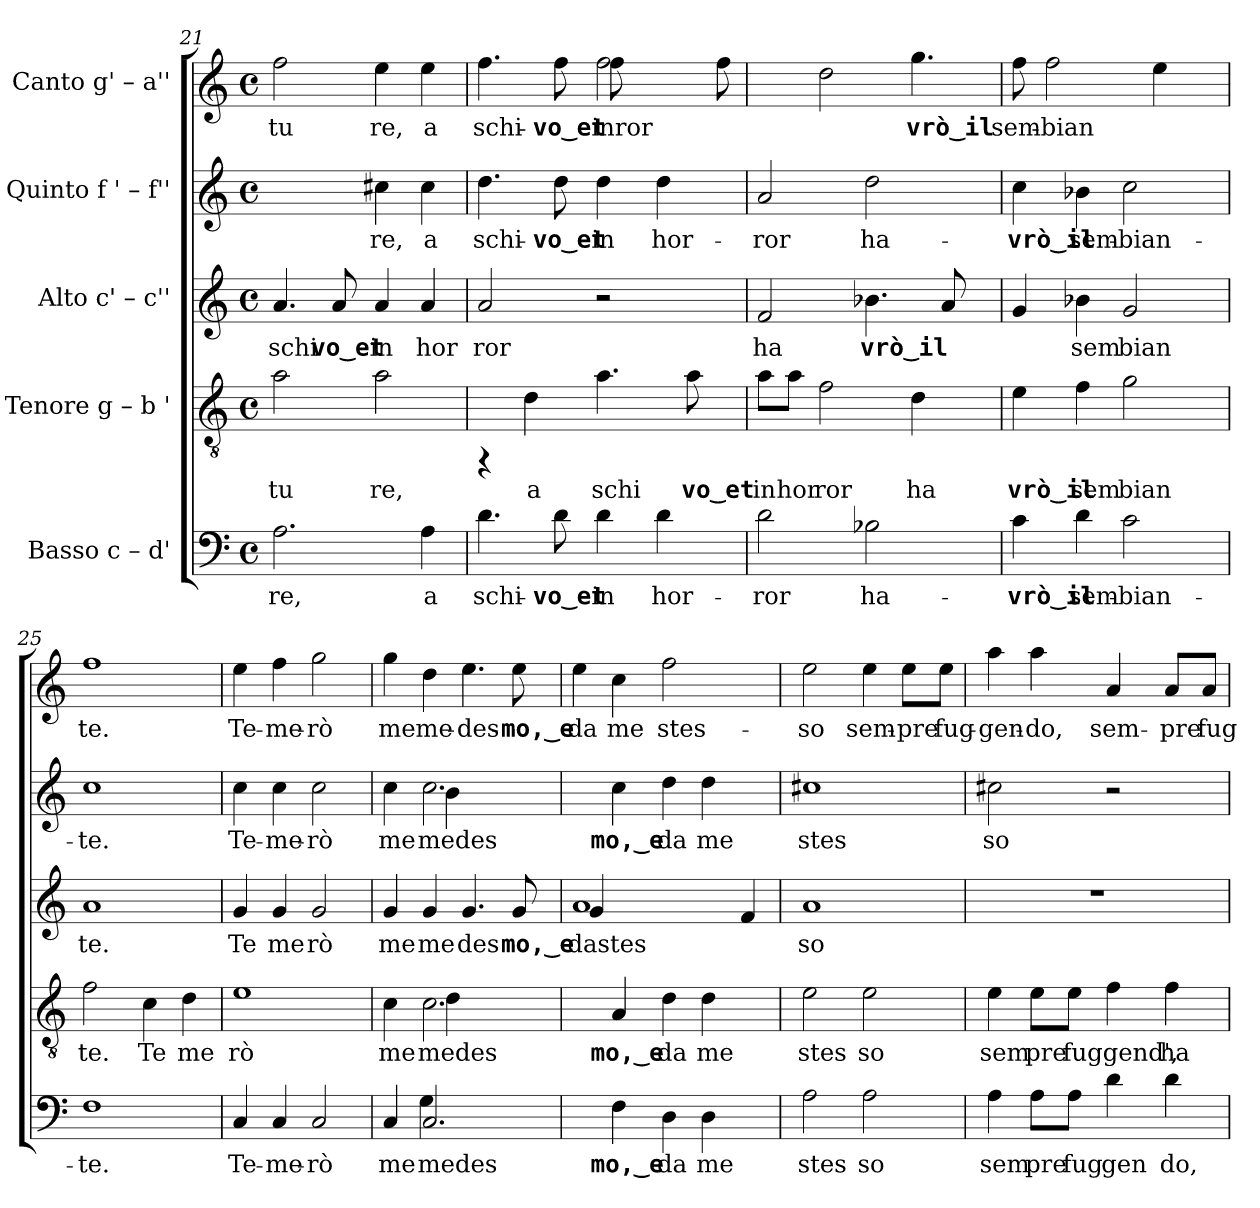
**kern	**text	**kern	**text	**kern	**text	**kern	**text	**kern	**text
*part5	*part5	*part4	*part4	*part3	*part3	*part2	*part2	*part1	*part1
*staff5	*staff5	*staff4	*staff4	*staff3	*staff3	*staff2	*staff2	*staff1	*staff1
*I"Basso  c – d'	*	*I"Tenore  g – b '	*	*I"Alto  c' – c''	*	*I"Quinto  f ' – f''	*	*I"Canto  g' – a''	*
*clefF4	*	*clefGv2	*	*clefG2	*	*clefG2	*	*clefG2	*
*k[]	*	*k[]	*	*k[]	*	*k[]	*	*k[]	*
*C:	*	*C:	*	*C:	*	*C:	*	*C:	*
*M4/4	*	*M4/4	*	*M4/4	*	*M4/4	*	*M4/4	*
*met(c)	*	*met(c)	*	*met(c)	*	*met(c)	*	*met(c)	*
=21	=21	=21	=21	=21	=21	=21	=21	=21	=21
!	!LO:LY:b:rj	!	!LO:LY:b:rj	!	!LO:LY:b:rj	!	!	!	!LO:LY:b:rj
2.A\	re,	2a\	tu	4.a/	schi	2ryy	.	2ff\	tu
!	!	!	!	!	!LO:LY:b:rj	!	!	!	!
.	.	.	.	8a/	vo‿et	.	.	.	.
!	!	!	!LO:LY:b:rj	!	!LO:LY:b:rj	!	!LO:LY:b:rj	!	!LO:LY:b:rj
.	.	2a\	re,	4a/	in	4cc#X\	re,	4ee\	re,
!	!LO:LY:b:rj	!	!	!	!LO:LY:b:rj	!	!LO:LY:b:rj	!	!LO:LY:b:rj
4A\	a	.	.	4a/	hor	4cc#\	a	4ee\	a
!!LO:PB:g=z
=22	=22	=22	=22	=22	=22	=22	=22	=22	=22
!	!LO:LY:b:rj	!	!	!	!LO:LY:b:rj	!	!LO:LY:b:rj	!	!LO:LY:b:rj
*	*	*	*	*	*	*	*	*^	*
4.d\	schi-	4rFF	.	2a/	ror	4.dd\	schi-	4.ff\	2ryy	schi-
!	!	!	!LO:LY:b:rj	!	!	!	!	!	!	!
.	.	4d\	a	.	.	.	.	.	.	.
!	!LO:LY:b:rj	!	!	!	!	!	!LO:LY:b:rj	!	!	!LO:LY:b:rj
8d\	-vo‿et	.	.	.	.	8dd\	-vo‿et	8ff\	.	-vo‿et
!	!LO:LY:b:rj	!	!LO:LY:b:rj	!	!	!	!LO:LY:b:rj	!	!	!LO:LY:b:rj
4d\	in	4.a\	schi	2r	.	4dd\	in	2ff\	8ff\	inror
.	.	.	.	.	.	.	.	.	2ryy	.
!	!LO:LY:b:rj	!	!	!	!	!	!LO:LY:b:rj	!	!	!
4d\	hor-	.	.	.	.	4dd\	hor-	.	.	.
!	!	!	!LO:LY:b:rj	!	!	!	!	!	!	!
.	.	8a\	vo‿et	.	.	.	.	.	.	.
!	!	!	!	!	!	!	!	!	!	!LO:LY:b:rj
8ryy	.	8ryy	.	8ryy	.	8ryy	.	8ff\	.	.
*	*	*	*	*	*	*	*	*v	*v	*
=23	=23	=23	=23	=23	=23	=23	=23	=23	=23
!	!LO:LY:b:rj	!	!LO:LY:b:rj	!	!LO:LY:b:rj	!	!LO:LY:b:rj	!	!
2d\	-ror	8a\L	in	2f/	ha	2a/	-ror	4ryy	.
!	!	!	!LO:LY:b:rj	!	!	!	!	!	!
.	.	8a\J	hor	.	.	.	.	.	.
!	!	!	!LO:LY:b:rj	!	!	!	!	!	!
.	.	2f\	ror	.	.	.	.	2dd\	.
!	!LO:LY:b:rj	!	!	!	!LO:LY:b:rj	!	!LO:LY:b:rj	!	!
2B-X\	ha-	.	.	4.b-X\	vrò‿il	2dd\	ha-	.	.
!	!	!	!LO:LY:b:rj	!	!	!	!	!	!LO:LY:b:rj
.	.	4d\	ha	.	.	.	.	4.gg\	vrò‿il
!	!	!	!	!	!LO:LY:b:rj	!	!	!	!
.	.	.	.	8a/	.	.	.	.	.
8ryy	.	8ryy	.	8ryy	.	8ryy	.	.	.
=24	=24	=24	=24	=24	=24	=24	=24	=24	=24
!	!LO:LY:b:rj	!	!LO:LY:b:rj	!	!LO:LY:b:rj	!	!LO:LY:b:rj	!	!LO:LY:b:rj
4c\	-vrò‿il	4e\	vrò‿il	4g/	.	4cc\	-vrò‿il	8ff\	sem-
!	!	!	!	!	!	!	!	!	!LO:LY:b:rj
.	.	.	.	.	.	.	.	2ff\	-bian-
!	!LO:LY:b:rj	!	!LO:LY:b:rj	!	!LO:LY:b:rj	!	!LO:LY:b:rj	!	!
4d\	sem-	4f\	sem	4b-X\	sem	4b-X\	sem-	.	.
!	!LO:LY:b:rj	!	!LO:LY:b:rj	!	!LO:LY:b:rj	!	!LO:LY:b:rj	!	!
2c\	-bian-	2g\	bian	2g/	bian	2cc\	-bian-	.	.
!	!	!	!	!	!	!	!	!	!LO:LY:b:rj
.	.	.	.	.	.	.	.	4ee\	--
.	.	.	.	.	.	.	.	8ryy	.
=25	=25	=25	=25	=25	=25	=25	=25	=25	=25
!	!LO:LY:b:rj	!	!LO:LY:b:rj	!	!LO:LY:b:rj	!	!LO:LY:b:rj	!	!LO:LY:b:rj
1F	-te.	2f\	te.	1a	te.	1cc	-te.	1ff	-te.
!	!	!	!LO:LY:b:rj	!	!	!	!	!	!
.	.	4c\	Te	.	.	.	.	.	.
!	!	!	!LO:LY:b:rj	!	!	!	!	!	!
.	.	4d\	me	.	.	.	.	.	.
=26	=26	=26	=26	=26	=26	=26	=26	=26	=26
!	!LO:LY:b:rj	!	!LO:LY:b:rj	!	!LO:LY:b:rj	!	!LO:LY:b:rj	!	!LO:LY:b:rj
4C/	Te-	1e	rò	4g/	Te	4cc\	Te-	4ee\	Te-
!	!LO:LY:b:rj	!	!	!	!LO:LY:b:rj	!	!LO:LY:b:rj	!	!LO:LY:b:rj
4C/	-me-	.	.	4g/	me	4cc\	-me-	4ff\	-me-
!	!LO:LY:b:rj	!	!	!	!LO:LY:b:rj	!	!LO:LY:b:rj	!	!LO:LY:b:rj
2C/	-rò	.	.	2g/	rò	2cc\	-rò	2gg\	-rò
!!LO:PB:g=z
=27	=27	=27	=27	=27	=27	=27	=27	=27	=27
!	!LO:LY:b:rj	!	!LO:LY:b:rj	!	!LO:LY:b:rj	!	!LO:LY:b:rj	!	!LO:LY:b:rj
*^	*	*^	*	*	*	*^	*	*	*
4C/	4ryy	me	4c\	4ryy	me	4g/	me	4cc\	4ryy	me	4gg\	me
!	!	!LO:LY:b:rj	!	!	!LO:LY:b:rj	!	!LO:LY:b:rj	!	!	!LO:LY:b:rj	!	!LO:LY:b:rj
2.C/	4G\	medes	2.c\	4d\	medes	4g/	me	2.cc\	4b\	medes	4dd\	me-
!	!	!	!	!	!	!	!LO:LY:b:rj	!	!	!	!	!LO:LY:b:rj
.	2ryy	.	.	2ryy	.	4.g/	des	.	2ryy	.	4.ee\	-des-
!	!	!	!	!	!	!	!LO:LY:b:rj	!	!	!	!	!LO:LY:b:rj
.	.	.	.	.	.	8g/	mo,‿e	.	.	.	8ee\	-mo,‿e
*v	*v	*	*	*	*	*	*	*v	*v	*	*	*
*	*	*v	*v	*	*	*	*	*	*	*
=28	=28	=28	=28	=28	=28	=28	=28	=28	=28
*	*	*	*	*^	*	*	*	*	*
!	!	!	!	!	!	!LO:LY:b:rj	!	!	!	!LO:LY:b:rj
4ryy	.	4ryy	.	1a	4g/	dastes	4ryy	.	4ee\	da
!	!LO:LY:b:rj	!	!LO:LY:b:rj	!	!	!	!	!LO:LY:b:rj	!	!LO:LY:b:rj
4F\	mo,‿e	4A/	mo,‿e	.	1ryy	.	4cc\	mo,‿e	4cc\	me
!	!LO:LY:b:rj	!	!LO:LY:b:rj	!	!	!	!	!LO:LY:b:rj	!	!LO:LY:b:rj
4D\	da	4d\	da	.	.	.	4dd\	da	2ff\	stes-
!	!LO:LY:b:rj	!	!LO:LY:b:rj	!	!	!	!	!LO:LY:b:rj	!	!
4D\	me	4d\	me	.	.	.	4dd\	me	.	.
!	!	!	!	!	!	!LO:LY:b:rj	!	!	!	!
4ryy	.	4ryy	.	4f/	.	.	4ryy	.	4ryy	.
*	*	*	*	*v	*v	*	*	*	*	*
=29	=29	=29	=29	=29	=29	=29	=29	=29	=29
!	!LO:LY:b:rj	!	!LO:LY:b:rj	!	!LO:LY:b:rj	!	!LO:LY:b:rj	!	!LO:LY:b:rj
2A\	stes	2e\	stes	1a	so	1cc#X	stes	2ee\	-so
!	!LO:LY:b:rj	!	!LO:LY:b:rj	!	!	!	!	!	!LO:LY:b:rj
2A\	so	2e\	so	.	.	.	.	4ee\	sem-
!	!	!	!	!	!	!	!	!	!LO:LY:b:rj
.	.	.	.	.	.	.	.	8ee\L	-pre
!	!	!	!	!	!	!	!	!	!LO:LY:b:rj
.	.	.	.	.	.	.	.	8ee\J	fug-
=30	=30	=30	=30	=30	=30	=30	=30	=30	=30
!	!LO:LY:b:rj	!	!LO:LY:b:rj	!	!	!	!LO:LY:b:rj	!	!LO:LY:b:rj
4A\	sem	4e\	sem	1r	.	2cc#X\	so	4aa\	-gen-
!	!LO:LY:b:rj	!	!LO:LY:b:rj	!	!	!	!	!	!LO:LY:b:rj
8A\L	pre	8e\L	pre	.	.	.	.	4aa\	-do,
!	!LO:LY:b:rj	!	!LO:LY:b:rj	!	!	!	!	!	!
8A\J	fug	8e\J	fuggend',	.	.	.	.	.	.
!	!LO:LY:b:rj	!	!LO:LY:b:rj	!	!	!	!	!	!LO:LY:b:rj
4d\	gen	4f\	.	.	.	2r	.	4a/	sem-
!	!LO:LY:b:rj	!	!LO:LY:b:rj	!	!	!	!	!	!LO:LY:b:rj
4d\	do,	4f\	ha	.	.	.	.	8a/L	-pre
!	!	!	!	!	!	!	!	!	!LO:LY:b:rj
.	.	.	.	.	.	.	.	8a/J	fug-
=	=	=	=	=	=	=	=	=	=
*-	*-	*-	*-	*-	*-	*-	*-	*-	*-
